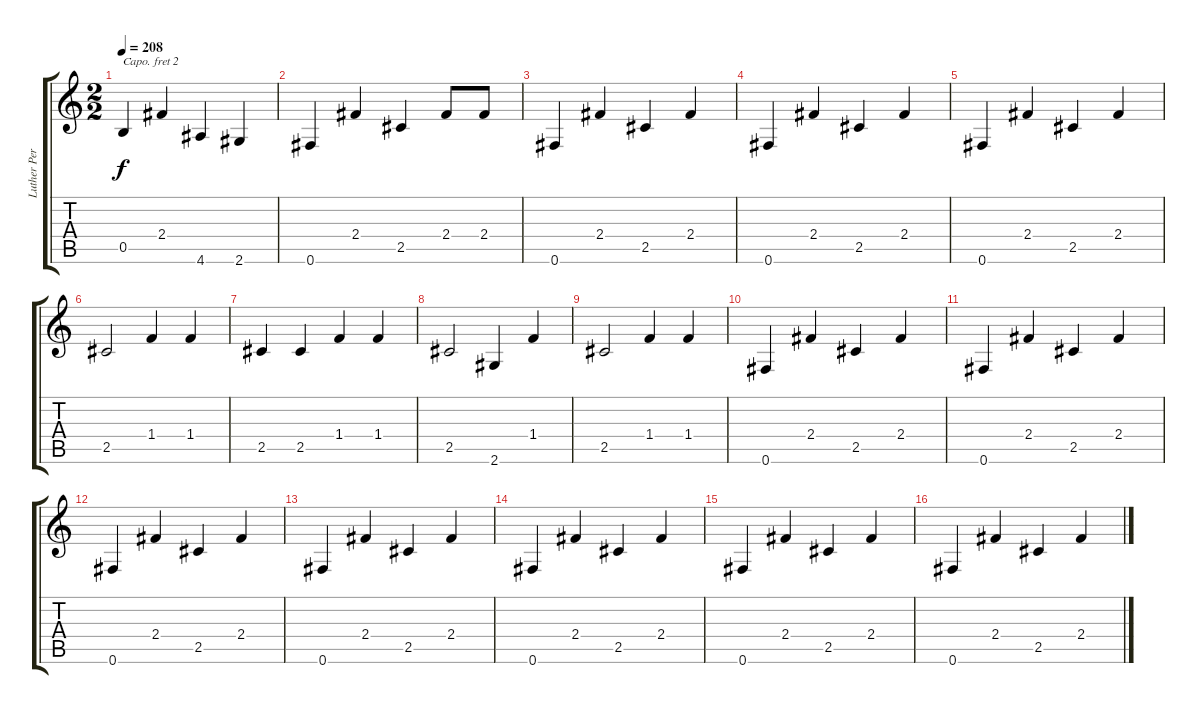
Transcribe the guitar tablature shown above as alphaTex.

\track ("Luther Perkins" "Luther Per") {instrument electricguitarclean}
\staff {score tabs}
\capo 2
\tuning (E4 B3 G3 D3 A2 E2) {hide}
\ts (2 2)
\tempo 208
\clef g2
\ks c
0.5.4{dy f} 2.4.4 4.6.4 2.6.4 |
0.6.4 2.4.4 2.5.4 2.4.8 2.4.8 |
0.6.4 2.4.4 2.5.4 2.4.4 |
0.6.4 2.4.4 2.5.4 2.4.4 |
0.6.4 2.4.4 2.5.4 2.4.4 |
2.5.2 1.4.4 1.4.4 |
2.5.4 2.5.4 1.4.4 1.4.4 |
2.5.2 2.6.4 1.4.4 |
2.5.2 1.4.4 1.4.4 |
0.6.4 2.4.4 2.5.4 2.4.4 |
0.6.4 2.4.4 2.5.4 2.4.4 |
0.6.4 2.4.4 2.5.4 2.4.4 |
0.6.4 2.4.4 2.5.4 2.4.4 |
0.6.4 2.4.4 2.5.4 2.4.4 |
0.6.4 2.4.4 2.5.4 2.4.4 |
0.6.4 2.4.4 2.5.4 2.4.4
